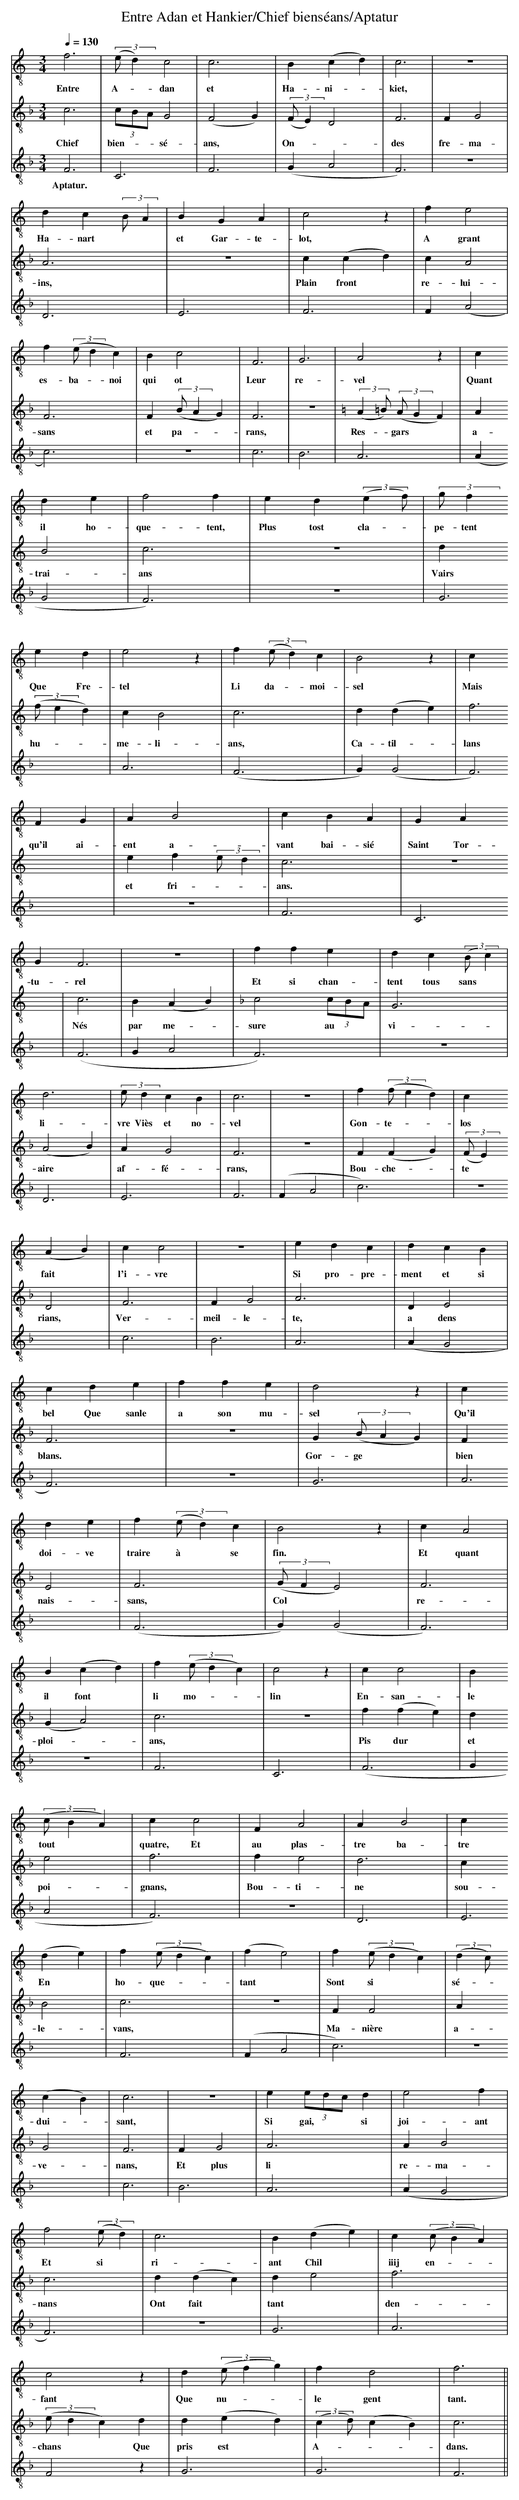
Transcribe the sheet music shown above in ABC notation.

X:1
T:Entre Adan et Hankier/Chief bienséans/Aptatur
M:3/4
L:1/4
Q:1/4=130
K:F Lydian
V:1 clef=treble-8 middle=B,
V:2 clef=treble-8 middle=B,
V:3 clef=treble-8 middle=B,
[V:1]
[K:C] F3| ((3:2:2E/D)  C2|C3 | B, (CD)| C3 |z3|
w:  Entre       A-*   dan et   Ha- ni-*kiet,
    D  C (3:2:2B,/A,| B,  G, A,| C2 z| F  E2 |
w: Ha-nart**          et Gar-te- lot,  A grant
   F ((3:2:2E/D  C)| B, C2 | F,3 | G,3 | A,2 z| C
w: es-      ba-*noi qui ot   Leur  re-   vel  Quant
   D  E | F2   F  |  E   D ((3:2:2EF/)| (3:2:2G/F
w: il ho-que-tent, Plus tost      cla-*   pe-tent
    E   D | E2 z | F ((3:2:2E/D) C | B,2 z | C
w: Que Fre-tel     Li       da-*moi- sel    Mais
     F,  G,| A, B,2| C    B,  A,| G,    A,
w: qu'il ai-ent  a- vant bai-sié Saint Tor-
   G, F,3 |z3| F   F   E | D    C ((3:2:2B,/C)|
w:tu- rel      Et si chan-tent tous      sans*
   D3 |(3:2:2E/ D   C  B,| C3 |z3| F ((3:2:2F/ED) | C
w: li-     vre Viès et no- vel     Gon-     te-** los
   (A,B,)| C  C2 |z3| E   D  C | D   C  B, |
w: fait*  l'i-vre    Si pro-pre-ment et si
    C   D   E |  F  F   E | D2 z | C
w: bel Que sanle a son mu-  sel  Qu'il
     D  E | F ((3:2:2E/D) C | B,2 z | C A,2 |
w: doi-ve traire       à* se fin.   Et quant
   B, (CD) | F ((3:2:2E/DC) | C2 z | C C2 |  B,
w: il font* li        mo-**  lin    En-san-le
((3:2:2C/B,A,)| C      C2 | F, A,2 | A, B,2 | C
w:     tout**  quatre, Et  au  plas-tre ba-  tre
  (DE)| F ((3:2:2E/DC)|(FE2)|  F ((3:2:2E/DC)|((3:2:2DC/)
w: En* ho-       que-** tant* Sont      si**        sé-*
  (CB,)| C3 | z3 | E (3E/D/C/ D | E2  F |
w: dui-*sant,      Si  gai,** si joi-ant
   F2 ((3:2:2E/D)| C3| B, (DE) |  C  ((3:2:2C/B,A,)|
w: Et        si*   ri-ant Chil* iiij        en-
    C2 z | D ((3:2:2E/FG) |F D2 | F3 ||
w: fant   Que       nu-** le gent tant.
[V:2]
[K:F] C3 |(3C/B,/A,/ G,2 |(F,2G,)|((3:2:2F,/E,) D,2|
w:  Chief   bien-**  sé-   ans,*         On-**
   F,3| F, G,2 | A,3 | z3 | C    (CD) | C
w: des fre-ma-   ins,     Plain front* re-
    A,2| F,3 | F, ((3:2:2B,/A,G,)| F,3 | z3 |[K:C]((3:2:2A,=B,/)
w: lui-  sans  et        pa-**    rans,                 Res-
((3:2:2A,/G,F,)|A, B,2| C3 | z3 | D ((3:2:2F/ED)| C
w:     gars**   a-trai-ans     Vairs      hu-**  me-
   B,2 |C3 | D  (DE)| F3 | E   F (3:2:2E/D| C3 | z3|
w: li-  ans, Ca-til-*lans  et fri-**        ans.
    C3 | B, (A,B,)| [K:F] C2 (3C/B,/A,/| G,3|
w: Nés  par  me-*  sure        au**      vi-
  (A,2B,)| A, G,2 | F,3 |z3| F, (F,G,)|((3:2:2F,/E,)
w: aire*   af-fé-   rans,   Bou- che-*        te*
    D,2 | F,3 | F,  G,2 |A,3| D, E,2| F,3 |z3|
w: rians, Ver- meil-le-  te,  a  dens blans.
    G, ((3:2:2B,/A,G,)| F,  E,2 | F,3 | ((3:2:2G,/F,E,2)|
w: Gor-       ge**     bien nais-sans,         Col**
   F,3|(G,A,2)| C3 |z3| F  (FE)| D
w: re-  ploi-*  ans,   Pis dur*  et
    E2| F3 |   F  E2| D3 |
w: poi-gnans, Bou-ti-ne
    C  B,2 | C3 |z3| F,  F,2 |
w: sou-le-  vans,    Ma-nière
   A, G,2| F,3 | F,  G,2 |
w: a- ve- nans,  Et plus
   A,3| A, B,2| C3 |
w: li re-ma-nans
    D  (DC) | D E2 | F3 |
w: Ont fait* tant* den-
((3:2:2E/DC)    D |  D   (ED) |
w:     chans** Que pris est*
((3:2:2CD/) (CB,) |C3 ||
w: A-*** dans.
[V:3]
[K:F] F,3 | C,3 | F,3 |(G,  A,2|F,3)| z3 |
w:    Aptatur.
      D,3 | E,3 | F,3 | F, (A,2|C3) | z3 |
      C3  | B,3 | A,3 |(A,  G,2|F,3)| z3 |
      G,3 | A,3 |(F,3 | G,)(G,2|F,3)| z3 |
      F,3 | C,3 |(F,3 | G,  A,2|F,3)| z3 |
      D,3 | E,3 | F,3 |(F,  A,2|C3) | z3 |
      C3  | B,3 | A,3 |(A,  G,2|F,3)| z3 |
      G,3 | A,3 |(F,3 | G,)(G,2|F,3)| z3 |
      F,3 | C,3 |(F,3 | G,  A,2|F,3)| z3 |
      D,3 | E,3 | F,3 |(F,  A,2|C3) | z3 |
      C3  | B,3 | A,3 |(A,  G,2|F,3)| z3 |
      G,3 | A,3 | F,2 z | G,3 | G,3 | F,3 ||
